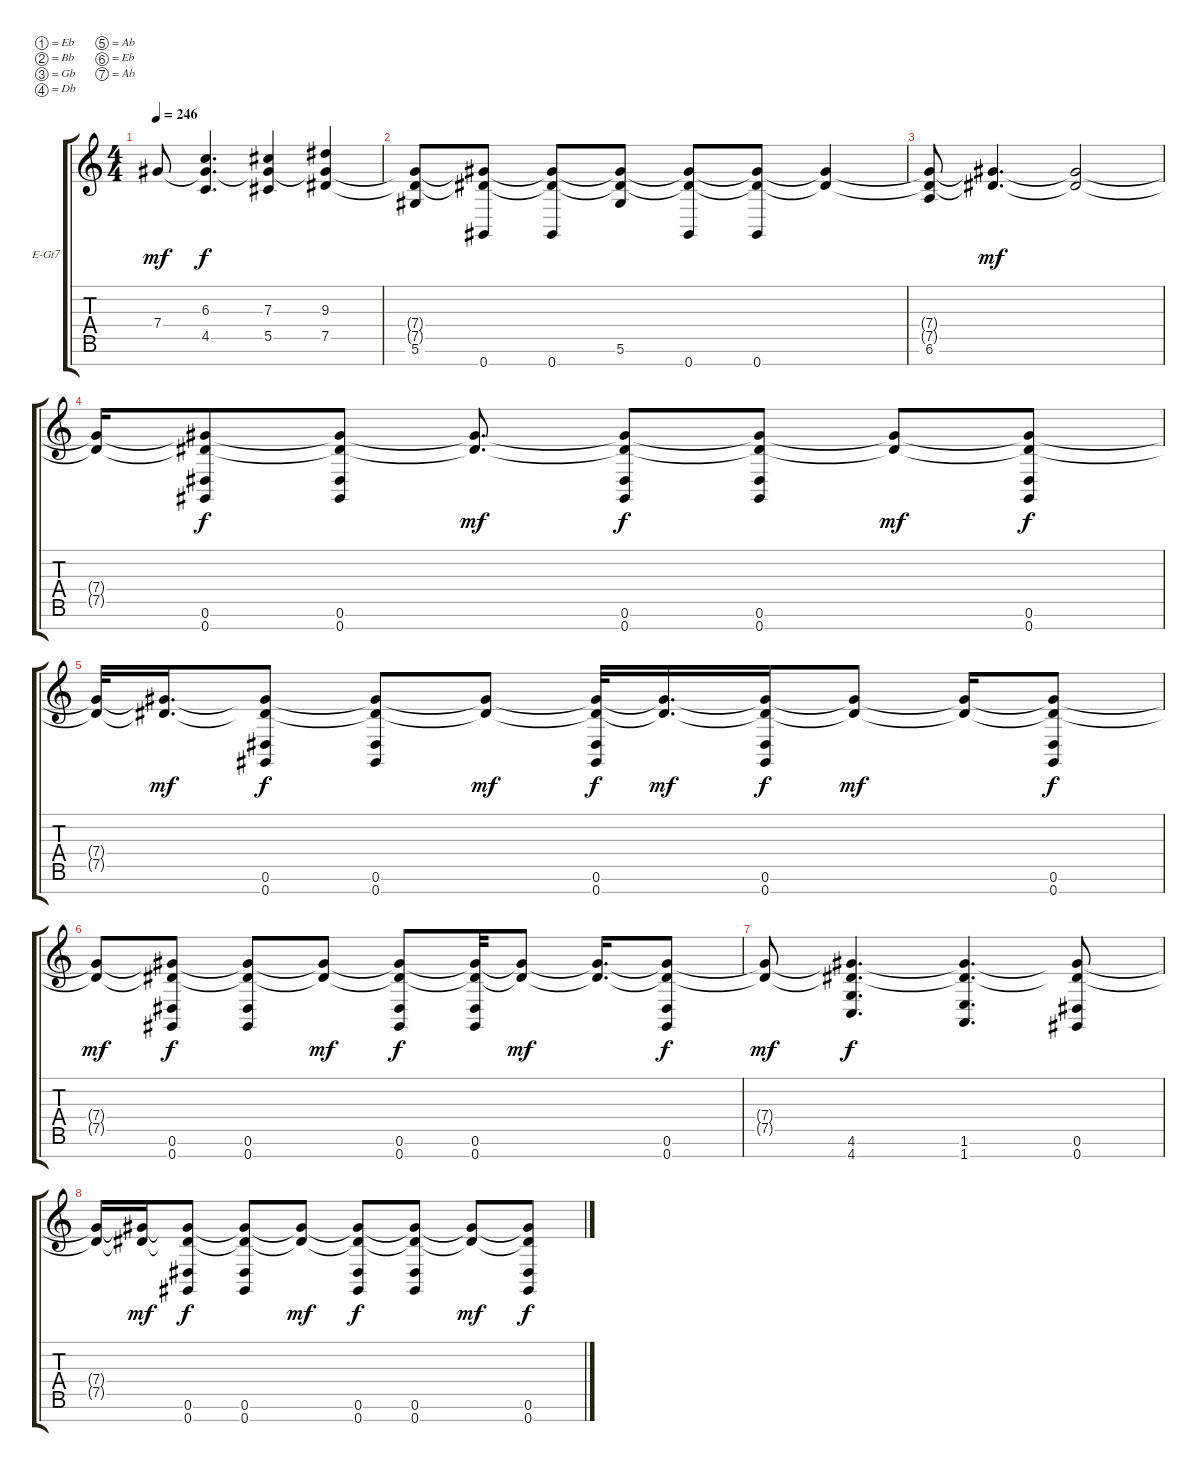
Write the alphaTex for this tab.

\bracketExtendMode groupsimilarinstruments
\firstSystemTrackNameOrientation horizontal
\otherSystemsTrackNameOrientation horizontal
\track ("Keys (MIDI)" "E-Gt7") {solo instrument distortionguitar}
\staff {score tabs}
\tuning (Eb4 Bb3 Gb3 Db3 Ab2 Eb2 Ab1)
\ts (4 4)
\tempo 246
\clef g2
\ks c
7.4{t}.8{dy mf} (6.3 4.5 7.4{t}).4{d dy f} (7.3 5.5 7.4{t}).4 (9.3 7.5 7.4{t}).4 |
(5.6 7.5{t} 7.4{t}).8 (0.7 7.5{t} 7.4{t}).8 (0.7 7.5{t} 7.4{t}).8 (5.6 7.5{t} 7.4{t}).8 (0.7 7.5{t} 7.4{t}).8 (0.7 7.5{t} 7.4{t}).8 (7.5{t} 7.4{t}).4 |
(6.6 7.5{t} 7.4{t}).8 (7.5{t} 7.4{t}).4{d dy mf} (7.5{t} 7.4{t}).2 |
(7.5{t} 7.4{t}).16 (0.6 0.7 7.5{t} 7.4{t}).8{dy f} (0.6 0.7 7.5{t} 7.4{t}).8 (7.5{t} 7.4{t}).8{d dy mf} (0.6 0.7 7.5{t} 7.4{t}).8{dy f} (0.6 0.7 7.5{t} 7.4{t}).8 (7.5{t} 7.4{t}).8{dy mf} (0.6 0.7 7.5{t} 7.4{t}).8{dy f} |
(7.5{t} 7.4{t}).32 (7.4{t} 7.5{t}).16{d dy mf} (0.6 0.7 7.4{t} 7.5{t}).8{dy f} (0.6 0.7 7.4{t} 7.5{t}).8 (7.4{t} 7.5{t}).8{dy mf} (0.6 0.7 7.4{t} 7.5{t}).32{dy f} (7.4{t} 7.5{t}).16{d dy mf} (0.6 0.7 7.4{t} 7.5{t}).16{dy f} (7.4{t} 7.5{t}).8{dy mf} (7.4{t} 7.5{t}).16 (0.6 0.7 7.4{t} 7.5{t}).8{dy f} |
(7.4{t} 7.5{t}).8{dy mf} (0.6 0.7 7.4{t} 7.5{t}).8{dy f} (0.6 0.7 7.4{t} 7.5{t}).8 (7.4{t} 7.5{t}).8{dy mf} (0.6 0.7 7.4{t} 7.5{t}).8{dy f} (0.6 0.7 7.4{t} 7.5{t}).32 (7.4{t} 7.5{t}).8{dy mf} (7.4{t} 7.5{t}).16{d} (0.6 0.7 7.4{t} 7.5{t}).8{dy f} |
(7.4{t} 7.5{t}).8{dy mf} (4.6 4.7 7.4{t} 7.5{t}).4{d dy f} (1.6 1.7 7.4{t} 7.5{t}).4{d} (0.6 0.7 7.4{t} 7.5{t}).8 |
(7.4{t} 7.5{t}).16 (7.5{t} 7.4{t}).16{dy mf} (0.6 0.7 7.5{t} 7.4{t}).8{dy f} (0.6 0.7 7.5{t} 7.4{t}).8 (7.5{t} 7.4{t}).8{dy mf} (0.6 0.7 7.5{t} 7.4{t}).8{dy f} (0.6 0.7 7.5{t} 7.4{t}).8 (7.5{t} 7.4{t}).8{dy mf} (0.6 0.7 7.5{t} 7.4{t}).8{dy f}
